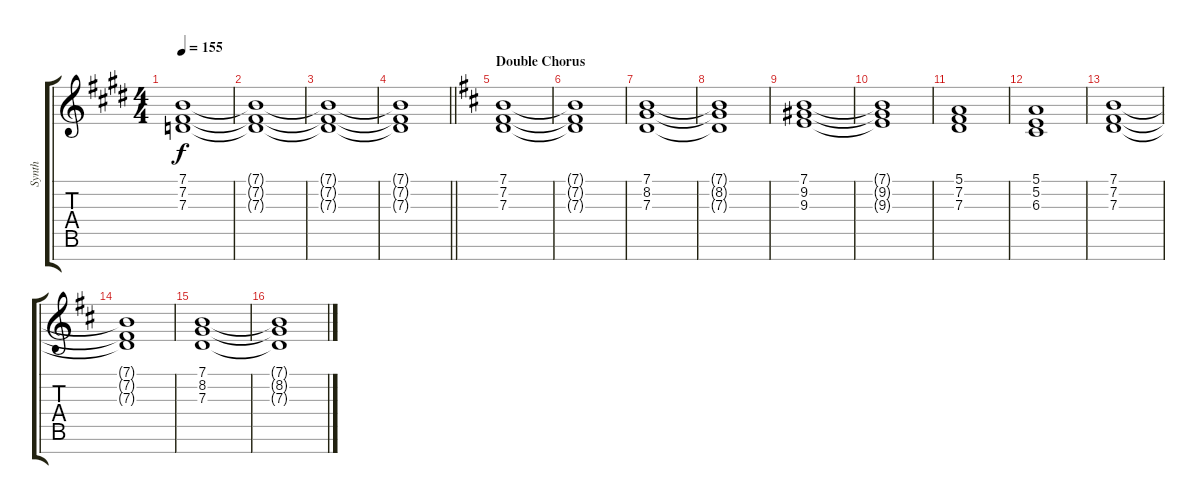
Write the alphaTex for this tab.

\track ("Synth" "Synth") {instrument lead1square}
\staff {score tabs}
\tuning (E4 B3 G3 D3 A2 E2 B1) {hide}
\ts (4 4)
\tempo 155
\clef g2
\ks e
(7.1 7.2 7.3).1{dy f volume 7 instrument stringensemble1} |
(7.1{t} 7.2{t} 7.3{t}).1 |
(7.1{t} 7.2{t} 7.3{t}).1 |
\barLineRight lightlight
(7.1{t} 7.2{t} 7.3{t}).1 |
\section ("" "Double Chorus")
\ks d
(7.1 7.2 7.3).1 |
(7.1{t} 7.2{t} 7.3{t}).1 |
(7.1 8.2 7.3).1 |
(7.1{t} 8.2{t} 7.3{t}).1 |
(7.1 9.2 9.3).1 |
(7.1{t} 9.2{t} 9.3{t}).1 |
(5.1 7.2 7.3).1 |
(5.1 5.2 6.3).1 |
(7.1 7.2 7.3).1 |
(7.1{t} 7.2{t} 7.3{t}).1 |
(7.1 8.2 7.3).1 |
(7.1{t} 8.2{t} 7.3{t}).1
